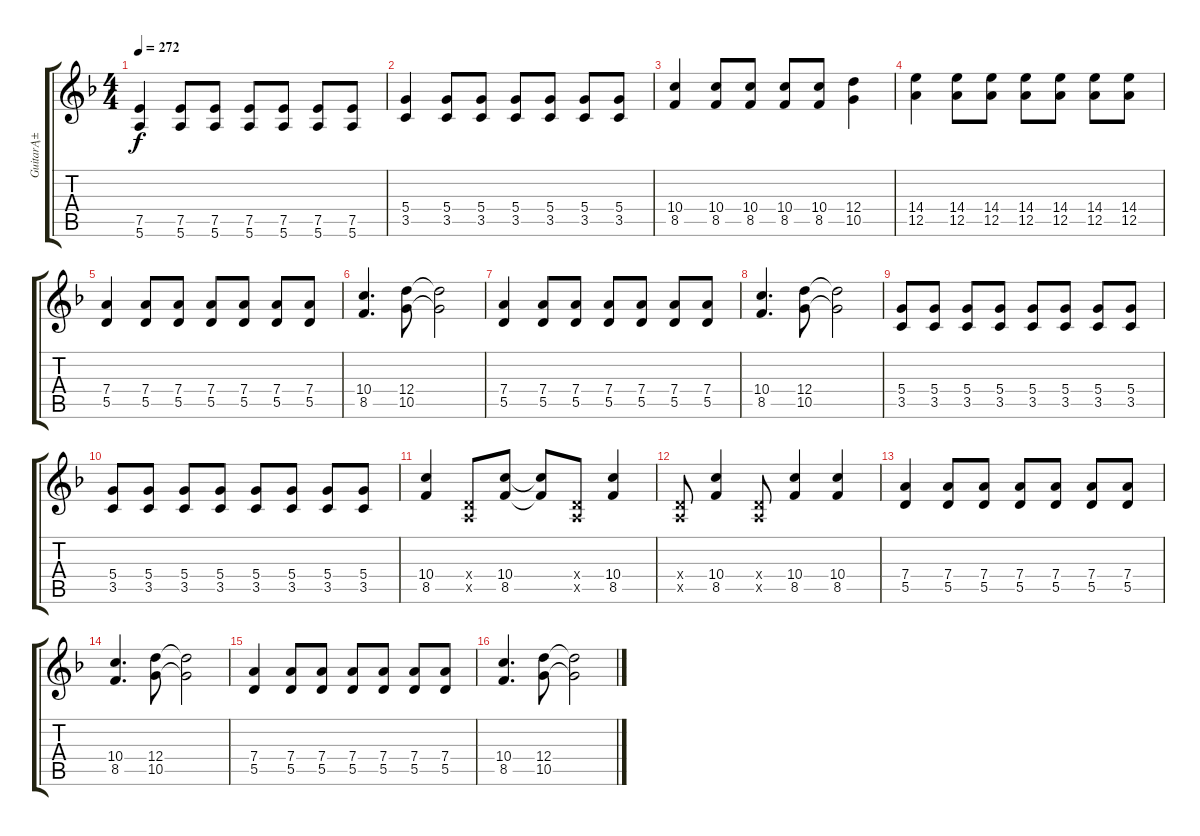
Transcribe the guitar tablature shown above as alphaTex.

\track ("GuitarĄ±" "GuitarĄ±") {instrument distortionguitar}
\staff {score tabs}
\tuning (E4 B3 G3 D3 A2 E2) {hide}
\ts (4 4)
\tempo 272
\clef g2
\ks f
(7.5 5.6).4{dy f} (7.5 5.6).8 (7.5 5.6).8 (7.5 5.6).8 (7.5 5.6).8 (7.5 5.6).8 (7.5 5.6).8 |
(5.4 3.5).4 (5.4 3.5).8 (5.4 3.5).8 (5.4 3.5).8 (5.4 3.5).8 (5.4 3.5).8 (5.4 3.5).8 |
(10.4 8.5).4 (10.4 8.5).8 (10.4 8.5).8 (10.4 8.5).8 (10.4 8.5).8 (12.4 10.5).4 |
(14.4 12.5).4 (14.4 12.5).8 (14.4 12.5).8 (14.4 12.5).8 (14.4 12.5).8 (14.4 12.5).8 (14.4 12.5).8 |
(7.4 5.5).4 (7.4 5.5).8 (7.4 5.5).8 (7.4 5.5).8 (7.4 5.5).8 (7.4 5.5).8 (7.4 5.5).8 |
(10.4 8.5).4{d} (12.4 10.5).8 (12.4{t} 10.5{t}).2 |
(7.4 5.5).4 (7.4 5.5).8 (7.4 5.5).8 (7.4 5.5).8 (7.4 5.5).8 (7.4 5.5).8 (7.4 5.5).8 |
(10.4 8.5).4{d} (12.4 10.5).8 (12.4{t} 10.5{t}).2 |
(5.4 3.5).8 (5.4 3.5).8 (5.4 3.5).8 (5.4 3.5).8 (5.4 3.5).8 (5.4 3.5).8 (5.4 3.5).8 (5.4 3.5).8 |
(5.4 3.5).8 (5.4 3.5).8 (5.4 3.5).8 (5.4 3.5).8 (5.4 3.5).8 (5.4 3.5).8 (5.4 3.5).8 (5.4 3.5).8 |
(10.4 8.5).4 (0.4{x} 0.5{x}).8 (10.4 8.5).8 (10.4{t} 8.5{t}).8 (0.4{x} 0.5{x}).8 (10.4 8.5).4 |
(0.4{x} 0.5{x}).8 (10.4 8.5).4 (0.4{x} 0.5{x}).8 (10.4 8.5).4 (10.4 8.5).4 |
(7.4 5.5).4 (7.4 5.5).8 (7.4 5.5).8 (7.4 5.5).8 (7.4 5.5).8 (7.4 5.5).8 (7.4 5.5).8 |
(10.4 8.5).4{d} (12.4 10.5).8 (12.4{t} 10.5{t}).2 |
(7.4 5.5).4 (7.4 5.5).8 (7.4 5.5).8 (7.4 5.5).8 (7.4 5.5).8 (7.4 5.5).8 (7.4 5.5).8 |
(10.4 8.5).4{d} (12.4 10.5).8 (12.4{t} 10.5{t}).2
